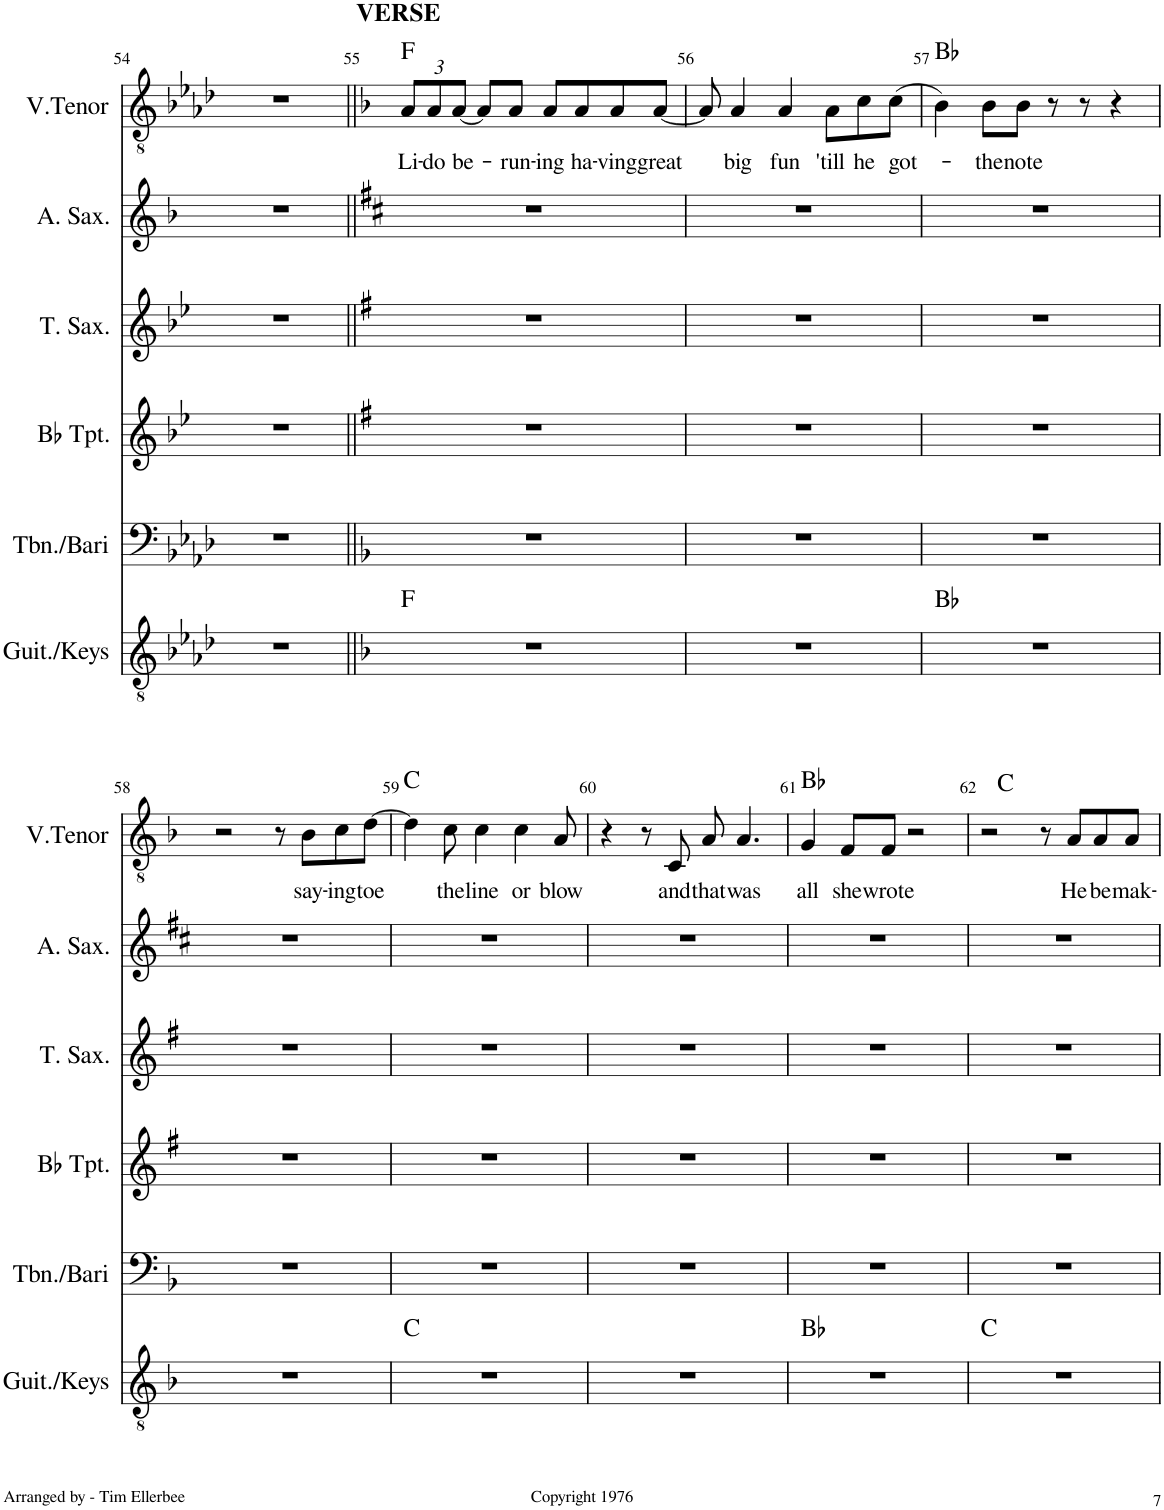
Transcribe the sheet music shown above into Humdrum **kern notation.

**kern	**harte	**kern	**kern	**kern	**kern	**kern	**text	**harte
*part6	*part6	*part5	*part4	*part3	*part2	*part1	*part1	*part1
*staff6	*	*staff5	*staff4	*staff3	*staff2	*staff1	*staff1	*
*I"Guit./Keys	*	*I"T-bone/Bari	*I"Bb Trumpet	*I"Tenor Saxophone	*I"Alto Saxophone	*I"V. Tenor	*	*
*I'Guit./Keys	*	*I'Tbn./Bari	*I'Bb Tpt.	*I'T. Sax.	*I'A. Sax.	*I'V.Tenor	*	*
!!LO:PB:g=z
*clefGv2	*	*clefF4	*clefG2	*clefG2	*clefG2	*clefGv2	*	*
*	*	*	*Trd1c2	*Trd8c14	*Trd5c9	*	*	*
*k[b-e-a-d-]	*	*k[b-e-a-d-]	*k[b-e-]	*k[b-e-]	*k[b-]	*k[b-e-a-d-]	*	*
*M4/4	*	*M4/4	*M4/4	*M4/4	*M4/4	*M4/4	*	*
=54	=54	=54	=54	=54	=54	=54	=54	=54
1r	.	1r	1r	1r	1r	1r	.	.
=55||	=55||	=55||	=55||	=55||	=55||	=55||	=55||	=55||
*k[b-]	*	*k[b-]	*k[f#]	*k[f#]	*k[f#c#]	*k[b-]	*	*
*	*	*	*	*	*	*Xbrackettup	*	*
!	!	!	!	!	!	!LO:TX:a:B:t=VERSE	!	!
!	!	!	!	!	!	!	!LO:LY:b	!
1r	F:maj	1r	1r	1r	1r	12A/L	Li-	F:maj
!	!	!	!	!	!	!	!LO:LY:b	!
.	.	.	.	.	.	12A/	-do	.
!	!	!	!	!	!	!	!LO:LY:b	!
.	.	.	.	.	.	[12A/J	be-	.
.	.	.	.	.	.	8A/L]	.	.
!	!	!	!	!	!	!	!LO:LY:b	!
.	.	.	.	.	.	8A/J	-run-	.
!	!	!	!	!	!	!	!LO:LY:b	!
.	.	.	.	.	.	8A/L	-ing	.
!	!	!	!	!	!	!	!LO:LY:b	!
.	.	.	.	.	.	8A/	ha-	.
!	!	!	!	!	!	!	!LO:LY:b	!
.	.	.	.	.	.	8A/	-ving	.
!	!	!	!	!	!	!	!LO:LY:b	!
.	.	.	.	.	.	[8A/J	great	.
=56	=56	=56	=56	=56	=56	=56	=56	=56
1r	.	1r	1r	1r	1r	8A/]	.	.
!	!	!	!	!	!	!	!LO:LY:b	!
.	.	.	.	.	.	4A/	big	.
!	!	!	!	!	!	!	!LO:LY:b	!
.	.	.	.	.	.	4A/	fun	.
!	!	!	!	!	!	!	!LO:LY:b	!
.	.	.	.	.	.	8A\L	'till	.
!	!	!	!	!	!	!	!LO:LY:b	!
.	.	.	.	.	.	8c\	he	.
!	!	!	!	!	!	!	!LO:LY:b	!
.	.	.	.	.	.	(8c\J	got-	.
=57	=57	=57	=57	=57	=57	=57	=57	=57
1r	Bb:maj	1r	1r	1r	1r	4B-\)	.	Bb:maj
!	!	!	!	!	!	!	!LO:LY:b	!
.	.	.	.	.	.	8B-\L	-the	.
!	!	!	!	!	!	!	!LO:LY:b	!
.	.	.	.	.	.	8B-\J	note	.
.	.	.	.	.	.	8r	.	.
.	.	.	.	.	.	8r	.	.
.	.	.	.	.	.	4r	.	.
!!LO:LB:g=z
=58	=58	=58	=58	=58	=58	=58	=58	=58
1r	.	1r	1r	1r	1r	2r	.	.
.	.	.	.	.	.	8r	.	.
!	!	!	!	!	!	!	!LO:LY:b	!
.	.	.	.	.	.	8B-\L	say-	.
!	!	!	!	!	!	!	!LO:LY:b	!
.	.	.	.	.	.	8c\	-ing	.
!	!	!	!	!	!	!	!LO:LY:b	!
.	.	.	.	.	.	[8d\J	toe	.
=59	=59	=59	=59	=59	=59	=59	=59	=59
1r	C:maj	1r	1r	1r	1r	4d\]	.	C:maj
!	!	!	!	!	!	!	!LO:LY:b	!
.	.	.	.	.	.	8c\	the	.
!	!	!	!	!	!	!	!LO:LY:b	!
.	.	.	.	.	.	4c\	line	.
!	!	!	!	!	!	!	!LO:LY:b	!
.	.	.	.	.	.	4c\	or	.
!	!	!	!	!	!	!	!LO:LY:b	!
.	.	.	.	.	.	8A/	blow	.
=60	=60	=60	=60	=60	=60	=60	=60	=60
1r	.	1r	1r	1r	1r	4r	.	.
.	.	.	.	.	.	8r	.	.
!	!	!	!	!	!	!	!LO:LY:b	!
.	.	.	.	.	.	8C/	and	.
!	!	!	!	!	!	!	!LO:LY:b	!
.	.	.	.	.	.	8A/	that	.
!	!	!	!	!	!	!	!LO:LY:b	!
.	.	.	.	.	.	4.A/	was	.
=61	=61	=61	=61	=61	=61	=61	=61	=61
!	!	!	!	!	!	!	!LO:LY:b	!
1r	Bb:maj	1r	1r	1r	1r	4G/	all	Bb:maj
!	!	!	!	!	!	!	!LO:LY:b	!
.	.	.	.	.	.	8F/L	she	.
!	!	!	!	!	!	!	!LO:LY:b	!
.	.	.	.	.	.	8F/J	wrote	.
.	.	.	.	.	.	2r	.	.
=62	=62	=62	=62	=62	=62	=62	=62	=62
1r	C:maj	1r	1r	1r	1r	2r	.	C:maj
.	.	.	.	.	.	8r	.	.
!	!	!	!	!	!	!	!LO:LY:b	!
.	.	.	.	.	.	8A/L	He	.
!	!	!	!	!	!	!	!LO:LY:b	!
.	.	.	.	.	.	8A/	be	.
!	!	!	!	!	!	!	!LO:LY:b	!
.	.	.	.	.	.	8A/J	mak-	.
=	=	=	=	=	=	=	=	=
*-	*-	*-	*-	*-	*-	*-	*-	*-
